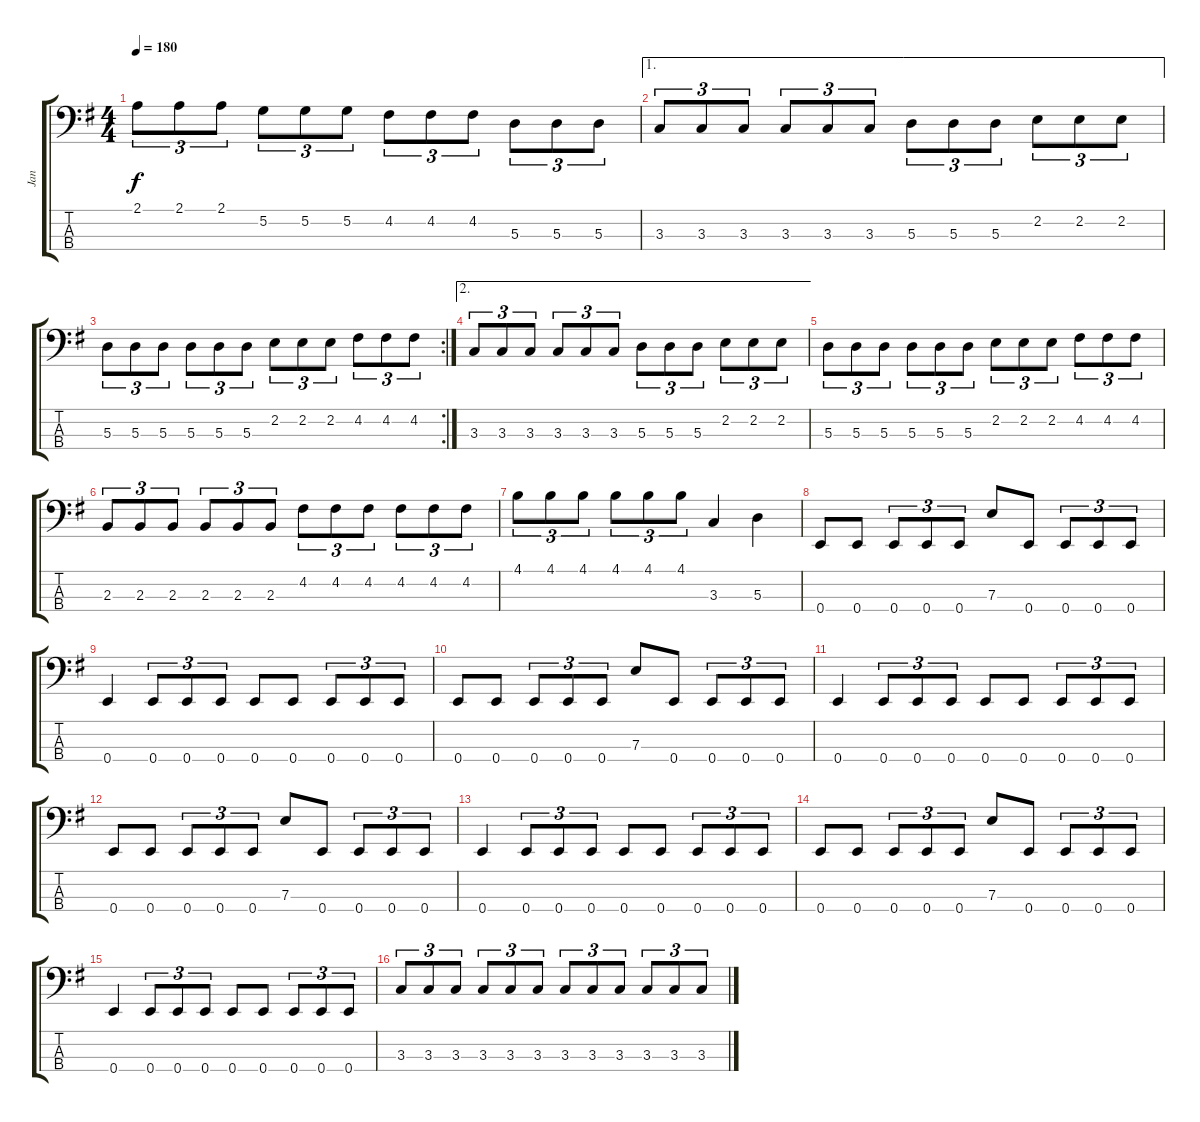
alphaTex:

\track ("Jan" "Jan") {instrument electricbassfinger}
\staff {score tabs}
\tuning (G2 D2 A1 E1) {hide}
\ts (4 4)
\tempo 180
\clef f4
\ks g
2.1.8{tu (3 2) dy f} 2.1.8{tu (3 2)} 2.1.8{tu (3 2)} 5.2.8{tu (3 2)} 5.2.8{tu (3 2)} 5.2.8{tu (3 2)} 4.2.8{tu (3 2)} 4.2.8{tu (3 2)} 4.2.8{tu (3 2)} 5.3.8{tu (3 2)} 5.3.8{tu (3 2)} 5.3.8{tu (3 2)} |
\ae 1
3.3.8{tu (3 2)} 3.3.8{tu (3 2)} 3.3.8{tu (3 2)} 3.3.8{tu (3 2)} 3.3.8{tu (3 2)} 3.3.8{tu (3 2)} 5.3.8{tu (3 2)} 5.3.8{tu (3 2)} 5.3.8{tu (3 2)} 2.2.8{tu (3 2)} 2.2.8{tu (3 2)} 2.2.8{tu (3 2)} |
\rc 2
5.3.8{tu (3 2)} 5.3.8{tu (3 2)} 5.3.8{tu (3 2)} 5.3.8{tu (3 2)} 5.3.8{tu (3 2)} 5.3.8{tu (3 2)} 2.2.8{tu (3 2)} 2.2.8{tu (3 2)} 2.2.8{tu (3 2)} 4.2.8{tu (3 2)} 4.2.8{tu (3 2)} 4.2.8{tu (3 2)} |
\ae 2
3.3.8{tu (3 2)} 3.3.8{tu (3 2)} 3.3.8{tu (3 2)} 3.3.8{tu (3 2)} 3.3.8{tu (3 2)} 3.3.8{tu (3 2)} 5.3.8{tu (3 2)} 5.3.8{tu (3 2)} 5.3.8{tu (3 2)} 2.2.8{tu (3 2)} 2.2.8{tu (3 2)} 2.2.8{tu (3 2)} |
5.3.8{tu (3 2)} 5.3.8{tu (3 2)} 5.3.8{tu (3 2)} 5.3.8{tu (3 2)} 5.3.8{tu (3 2)} 5.3.8{tu (3 2)} 2.2.8{tu (3 2)} 2.2.8{tu (3 2)} 2.2.8{tu (3 2)} 4.2.8{tu (3 2)} 4.2.8{tu (3 2)} 4.2.8{tu (3 2)} |
2.3.8{tu (3 2)} 2.3.8{tu (3 2)} 2.3.8{tu (3 2)} 2.3.8{tu (3 2)} 2.3.8{tu (3 2)} 2.3.8{tu (3 2)} 4.2.8{tu (3 2)} 4.2.8{tu (3 2)} 4.2.8{tu (3 2)} 4.2.8{tu (3 2)} 4.2.8{tu (3 2)} 4.2.8{tu (3 2)} |
4.1.8{tu (3 2)} 4.1.8{tu (3 2)} 4.1.8{tu (3 2)} 4.1.8{tu (3 2)} 4.1.8{tu (3 2)} 4.1.8{tu (3 2)} 3.3.4 5.3.4 |
0.4.8 0.4.8 0.4.8{tu (3 2)} 0.4.8{tu (3 2)} 0.4.8{tu (3 2)} 7.3.8 0.4.8 0.4.8{tu (3 2)} 0.4.8{tu (3 2)} 0.4.8{tu (3 2)} |
0.4.4 0.4.8{tu (3 2)} 0.4.8{tu (3 2)} 0.4.8{tu (3 2)} 0.4.8 0.4.8 0.4.8{tu (3 2)} 0.4.8{tu (3 2)} 0.4.8{tu (3 2)} |
0.4.8 0.4.8 0.4.8{tu (3 2)} 0.4.8{tu (3 2)} 0.4.8{tu (3 2)} 7.3.8 0.4.8 0.4.8{tu (3 2)} 0.4.8{tu (3 2)} 0.4.8{tu (3 2)} |
0.4.4 0.4.8{tu (3 2)} 0.4.8{tu (3 2)} 0.4.8{tu (3 2)} 0.4.8 0.4.8 0.4.8{tu (3 2)} 0.4.8{tu (3 2)} 0.4.8{tu (3 2)} |
0.4.8 0.4.8 0.4.8{tu (3 2)} 0.4.8{tu (3 2)} 0.4.8{tu (3 2)} 7.3.8 0.4.8 0.4.8{tu (3 2)} 0.4.8{tu (3 2)} 0.4.8{tu (3 2)} |
0.4.4 0.4.8{tu (3 2)} 0.4.8{tu (3 2)} 0.4.8{tu (3 2)} 0.4.8 0.4.8 0.4.8{tu (3 2)} 0.4.8{tu (3 2)} 0.4.8{tu (3 2)} |
0.4.8 0.4.8 0.4.8{tu (3 2)} 0.4.8{tu (3 2)} 0.4.8{tu (3 2)} 7.3.8 0.4.8 0.4.8{tu (3 2)} 0.4.8{tu (3 2)} 0.4.8{tu (3 2)} |
0.4.4 0.4.8{tu (3 2)} 0.4.8{tu (3 2)} 0.4.8{tu (3 2)} 0.4.8 0.4.8 0.4.8{tu (3 2)} 0.4.8{tu (3 2)} 0.4.8{tu (3 2)} |
3.3.8{tu (3 2)} 3.3.8{tu (3 2)} 3.3.8{tu (3 2)} 3.3.8{tu (3 2)} 3.3.8{tu (3 2)} 3.3.8{tu (3 2)} 3.3.8{tu (3 2)} 3.3.8{tu (3 2)} 3.3.8{tu (3 2)} 3.3.8{tu (3 2)} 3.3.8{tu (3 2)} 3.3.8{tu (3 2)}
